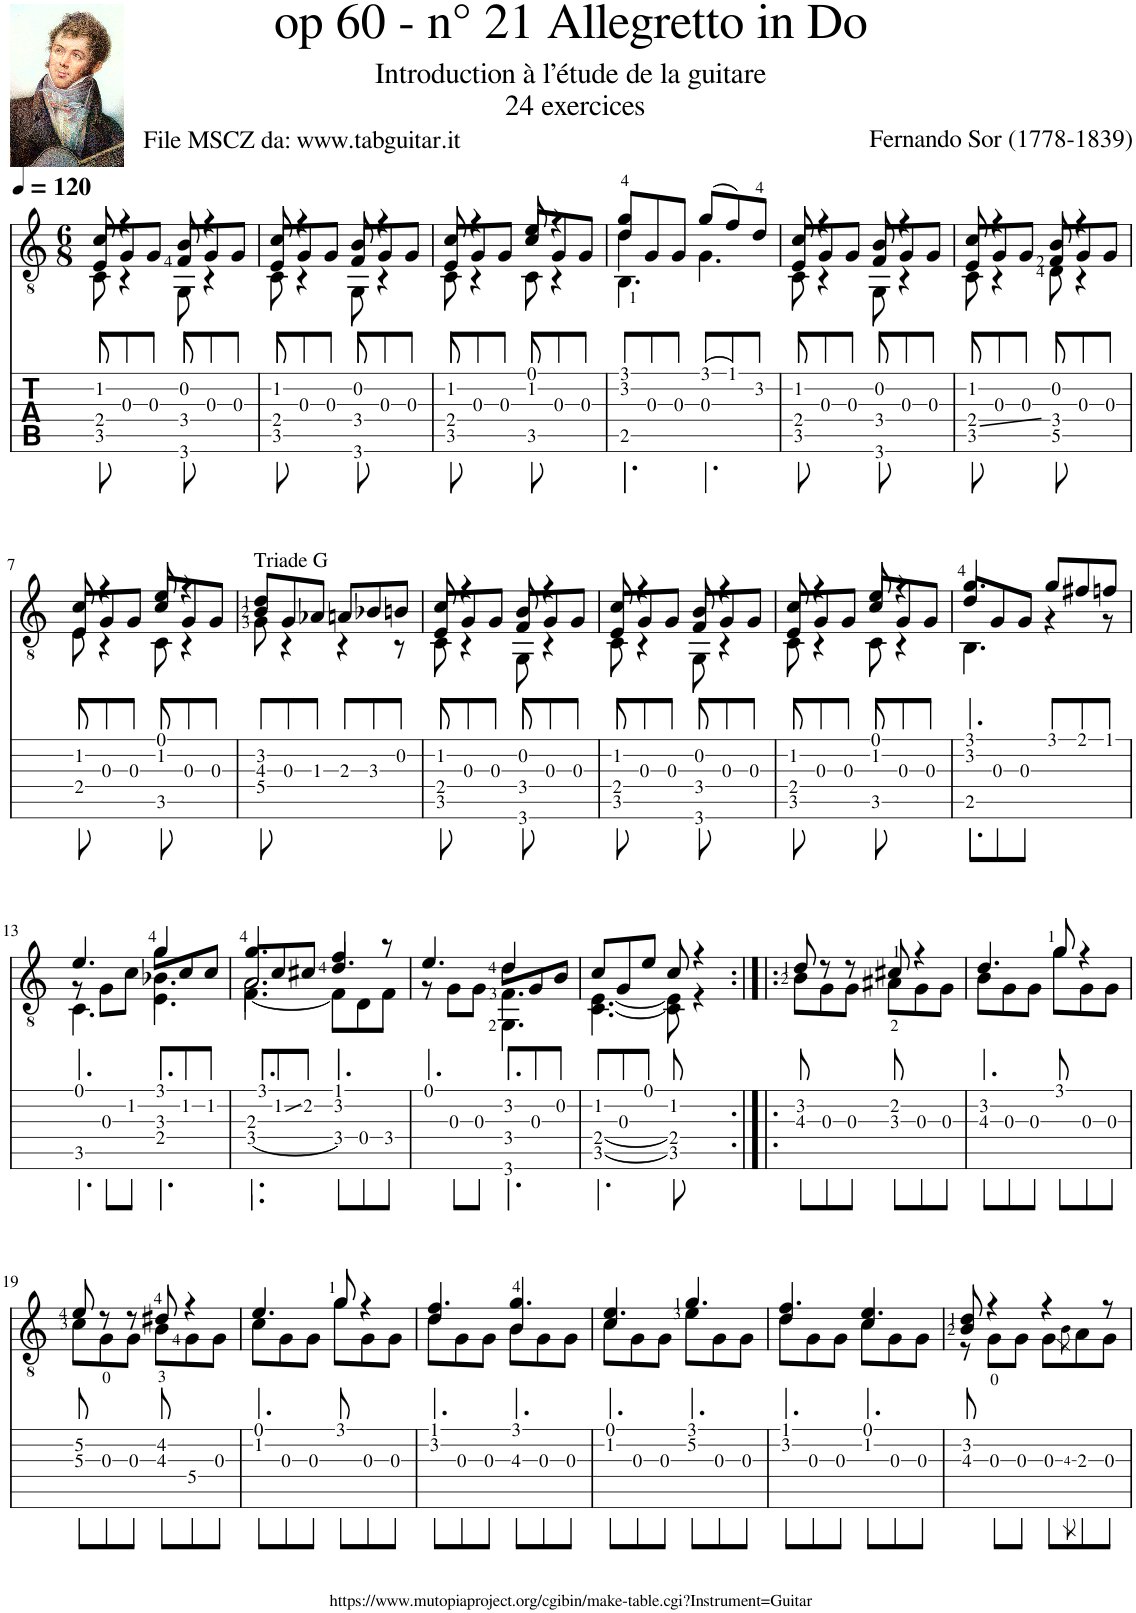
**kern	**kern
*part2	*part1
*staff2	*staff1
*I"Chitarra classica (Intavolatura)	*I"Chitarra classica
*stria6	*
*	*clefGv2
*k[]	*k[]
*M6/8	*M6/8
*MM120	*MM120
=1	=1
*^	*^
*	*^	*	*^
8c/	8E/L	8C\	8c/	8E/L	8C\
4r	8G/	4r	4r	8G/	4r
.	8G/J	.	.	8G/J	.
8B/	8F/L	8GG\	8B/	8F/L	8GG\
4r	8G/	4r	4r	8G/	4r
.	8G/J	.	.	8G/J	.
=2	=2	=2	=2	=2	=2
8c/	8E/L	8C\	8c/	8E/L	8C\
4r	8G/	4r	4r	8G/	4r
.	8G/J	.	.	8G/J	.
8B/	8F/L	8GG\	8B/	8F/L	8GG\
4r	8G/	4r	4r	8G/	4r
.	8G/J	.	.	8G/J	.
=3	=3	=3	=3	=3	=3
8c/	8E/L	8C\	8c/	8E/L	8C\
4r	8G/	4r	4r	8G/	4r
.	8G/J	.	.	8G/J	.
8e/	8c/L	8C\	8e/	8c/L	8C\
4r	8G/	4r	4r	8G/	4r
.	8G/J	.	.	8G/J	.
=4	=4	=4	=4	=4	=4
8d/ 8g/L	4.d\	4.BB\	8d/ 8g/L	4.d\	4.BB\
8G/	.	.	8G/	.	.
8G/J	.	.	8G/J	.	.
(8g/L	4.ryy	4.G\	(8g/L	4.ryy	4.G\
8f/)	.	.	8f/)	.	.
8d/J	.	.	8d/J	.	.
=5	=5	=5	=5	=5	=5
8c/	8E/L	8C\	8c/	8E/L	8C\
4r	8G/	4r	4r	8G/	4r
.	8G/J	.	.	8G/J	.
8B/	8F/L	8GG\	8B/	8F/L	8GG\
4r	8G/	4r	4r	8G/	4r
.	8G/J	.	.	8G/J	.
=6	=6	=6	=6	=6	=6
8c/	8E/L	8C\	8c/	8E/L	8C\
4r	8G/	4r	4r	8G/	4r
.	8G/J	.	.	8G/J	.
8B/	8F/L	8D\	8B/	8F/L	8D\
4r	8G/	4r	4r	8G/	4r
.	8G/J	.	.	8G/J	.
!!LO:LB:g=z	!!	!!
=7	=7	=7	=7	=7	=7
8c/	8E/L	8E\	8c/	8E/L	8E\
4r	8G/	4r	4r	8G/	4r
.	8G/J	.	.	8G/J	.
8e/	8c/L	8C\	8e/	8c/L	8C\
4r	8G/	4r	4r	8G/	4r
.	8G/J	.	.	8G/J	.
*	*v	*v	*	*	*
*	*	*	*v	*v
=8	=8	=8	=8
!	!	!LO:TX:a:t=Triade G	!
8B/ 8d/L	8G\	8B/ 8d/L	8G\
8G/	4r	8G/	4r
8A-X/J	.	8A-X/J	.
8An/L	4r	8An/L	4r
8B-X/	.	8B-X/	.
8Bn/J	8r	8Bn/J	8r
=9	=9	=9	=9
*	*^	*	*^
8c/	8E/L	8C\	8c/	8E/L	8C\
4r	8G/	4r	4r	8G/	4r
.	8G/J	.	.	8G/J	.
8B/	8F/L	8GG\	8B/	8F/L	8GG\
4r	8G/	4r	4r	8G/	4r
.	8G/J	.	.	8G/J	.
=10	=10	=10	=10	=10	=10
8c/	8E/L	8C\	8c/	8E/L	8C\
4r	8G/	4r	4r	8G/	4r
.	8G/J	.	.	8G/J	.
8B/	8F/L	8GG\	8B/	8F/L	8GG\
4r	8G/	4r	4r	8G/	4r
.	8G/J	.	.	8G/J	.
=11	=11	=11	=11	=11	=11
8c/	8E/L	8C\	8c/	8E/L	8C\
4r	8G/	4r	4r	8G/	4r
.	8G/J	.	.	8G/J	.
8e/	8c/L	8C\	8e/	8c/L	8C\
4r	8G/	4r	4r	8G/	4r
.	8G/J	.	.	8G/J	.
=12	=12	=12	=12	=12	=12
4.g/	8d\L	4.BB\	4.g/	8d/L	4.BB\
.	8G\	.	.	8G/	.
.	8G\J	.	.	8G/J	.
8g/L	4r	4.ryy	8g/L	4r	4.ryy
8f#X/	.	.	8f#X/	.	.
8fn/J	8r	.	8fn/J	8r	.
!!LO:LB:g=z
=13	=13	=13	=13	=13	=13
*	*	*^	*	*	*^
4.e/	8r	4.ryy	4.C\	4.e/	8r	4.ryy	4.C\
.	8G\L	.	.	.	8G\L	.	.
.	8c\J	.	.	.	8c\J	.	.
4.g/	4.B-X\	8g/L	4.E\	4.g/	4.B-X\	8g\L	4.E\
.	.	8c/	.	.	.	8c/	.
.	.	8c/J	.	.	.	8c/J	.
=14	=14	=14	=14	=14	=14	=14	=14
!	!	!LO:N:head=open	!	!	!	!LO:N:head=open	!
4.g/	2.A\	8A/L	[4.F\	4.g/	2.A\	8A/L	[4.F\
.	.	8c/	.	.	.	8c/	.
.	.	8c#X/J	.	.	.	8c#X/J	.
4f/	.	4.d/	8F\L]	4f/	.	4.d/	8F\L]
.	.	.	8D\	.	.	.	8D\
8r	.	.	8F\J	8r	.	.	8F\J
=15	=15	=15	=15	=15	=15	=15	=15
4.e/	8r	4.ryy	4.ryy	4.e/	8r	4.ryy	4.ryy
.	8G\L	.	.	.	8G\L	.	.
.	8G\J	.	.	.	8G\J	.	.
4.d/	4.F\	8d/L	4.GG\	4.d/	4.F\	8d\L	4.GG\
.	.	8G/	.	.	.	8G/	.
.	.	8B/J	.	.	.	8B/J	.
*	*v	*v	*v	*	*	*	*
*	*	*	*v	*v	*v
=16	=16	=16	=16
8c/L	[4.C\ [4.E\	8c/L	[4.C\ [4.E\
8G/	.	8G/	.
8e/J	.	8e/J	.
8c/	8C\] 8E\]	8c/	8C\] 8E\]
4r	4r	4r	4r
=17:|!|:	=17:|!|:	=17:|!|:	=17:|!|:
8d/	8B\L	8d/	8B\L
8r	8G\	8r	8G\
8r	8G\J	8r	8G\J
8c#X/	8A#X\L	8c#X/	8A#X\L
4r	8G\	4r	8G\
.	8G\J	.	8G\J
=18	=18	=18	=18
4.d/	8B\L	4.d/	8B\L
.	8G\	.	8G\
.	8G\J	.	8G\J
8g/	8g\L	8g/	8g\L
4r	8G\	4r	8G\
.	8G\J	.	8G\J
!!LO:LB:g=z	!!
=19	=19	=19	=19
8e/	8c\L	8e/	8c\L
8r	8G\	8r	8G\
8r	8G\J	8r	8G\J
8d#X/	8B\L	8d#X/	8B\L
4r	8G\	4r	8G\
.	8G\J	.	8G\J
=20	=20	=20	=20
4.e/	8c\L	4.e/	8c\L
.	8G\	.	8G\
.	8G\J	.	8G\J
8g/	8g\L	8g/	8g\L
4r	8G\	4r	8G\
.	8G\J	.	8G\J
=21	=21	=21	=21
4.d/ 4.f/	8d\L	4.d/ 4.f/	8d\L
.	8G\	.	8G\
.	8G\J	.	8G\J
4.B/ 4.g/	8B\L	4.B/ 4.g/	8B\L
.	8G\	.	8G\
.	8G\J	.	8G\J
=22	=22	=22	=22
4.c/ 4.e/	8c\L	4.c/ 4.e/	8c\L
.	8G\	.	8G\
.	8G\J	.	8G\J
4.g/	8e\L	4.g/	8e\L
.	8G\	.	8G\
.	8G\J	.	8G\J
=23	=23	=23	=23
4.d/ 4.f/	8d\L	4.d/ 4.f/	8d\L
.	8G\	.	8G\
.	8G\J	.	8G\J
4.c/ 4.e/	8c\L	4.c/ 4.e/	8c\L
.	8G\	.	8G\
.	8G\J	.	8G\J
=24	=24	=24	=24
8B/ 8d/	8r	8B/ 8d/	8r
4r	8G\L	4r	8G\L
.	8G\J	.	8G\J
4r	8G\L	4r	8G\L
.	8qB\	.	8qB\
.	8A\	.	8A\
8r	8G\J	8r	8G\J
*v	*v	*	*
*	*v	*v
=	=
*-	*-
